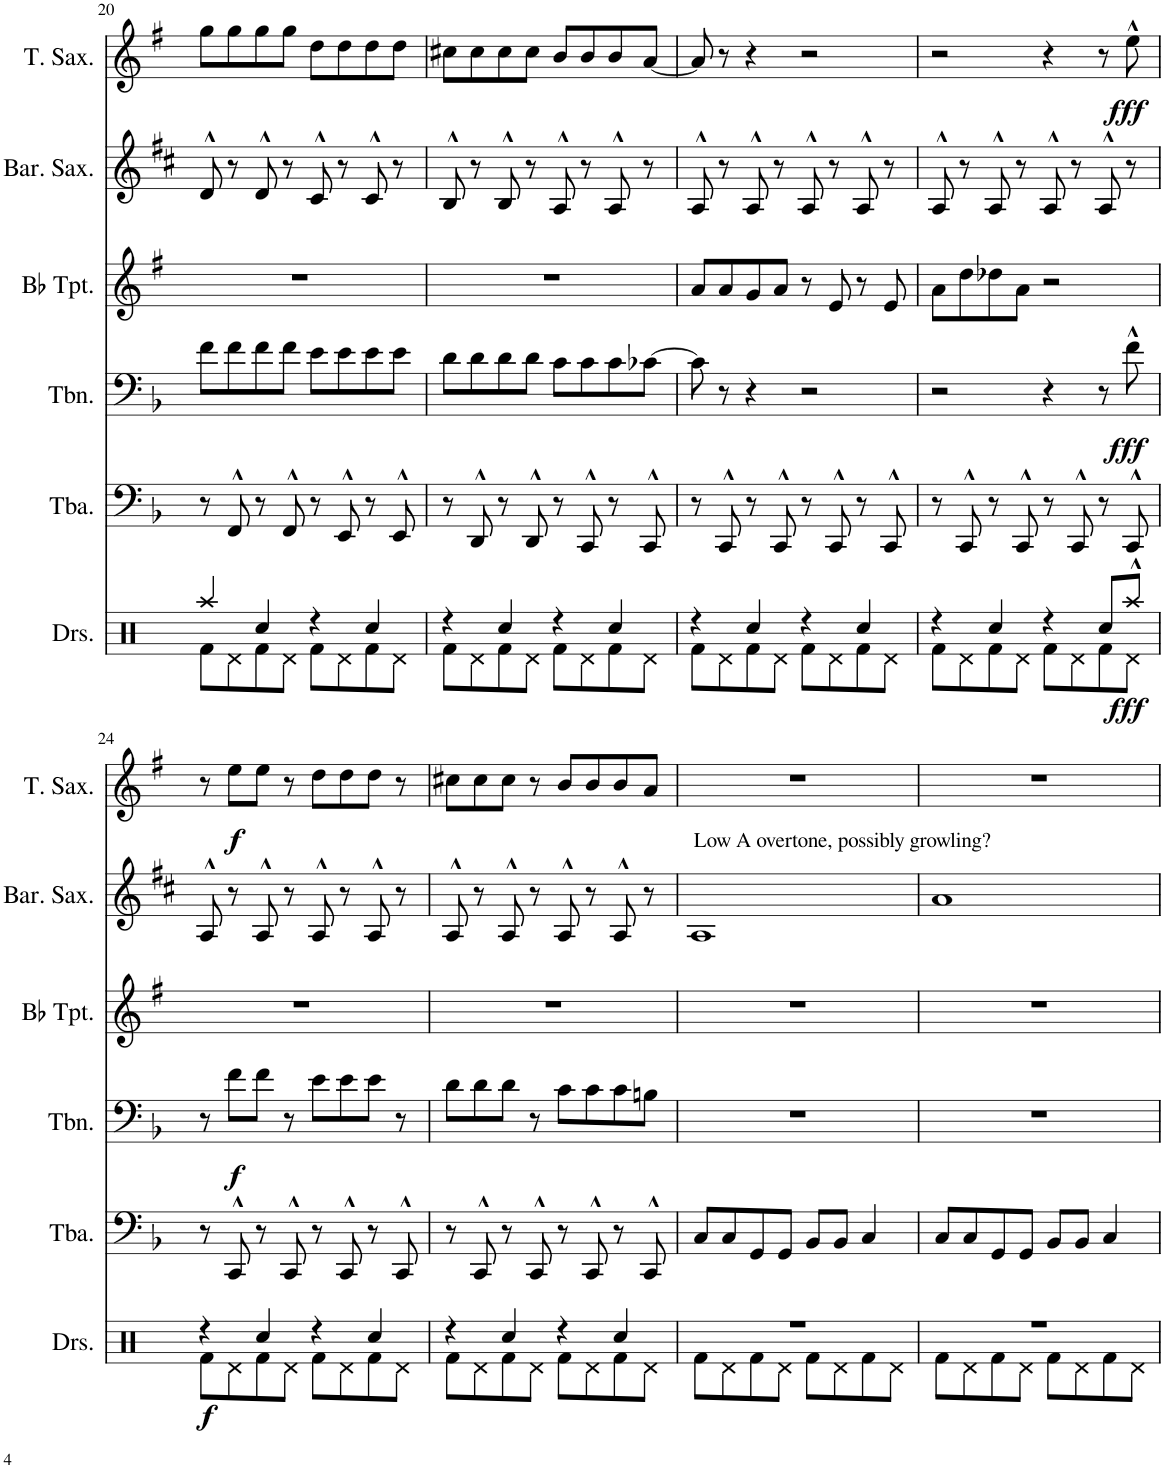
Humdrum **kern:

**kern	**dynam	**kern	**kern	**dynam	**kern	**kern	**kern	**dynam
*part6	*part6	*part5	*part4	*part4	*part3	*part2	*part1	*part1
*staff6	*staff6	*staff5	*staff4	*staff4	*staff3	*staff2	*staff1	*staff1
*I"Drumset	*	*I"Tuba	*I"Trombone	*	*I"Bb Trumpet	*I"Baritone Saxophone	*I"Tenor Saxophone	*
*I'Drs.	*	*I'Tba.	*I'Tbn.	*	*I'Bb Tpt.	*I'Bar. Sax.	*I'T. Sax.	*
!!LO:PB:g=z
*clefX	*	*clefF4	*clefF4	*	*clefG2	*clefG2	*clefG2	*
*	*	*	*	*	*Trd1c2	*Trd12c21	*Trd8c14	*
*k[]	*	*k[b-]	*k[b-]	*	*k[f#]	*k[f#c#]	*k[f#]	*
*M4/4	*	*M4/4	*M4/4	*	*M4/4	*M4/4	*M4/4	*
=20	=20	=20	=20	=20	=20	=20	=20	=20
*^	*	*	*	*	*	*	*	*
4Raa/	8Rf\L	.	8r	8f\L	.	1r	8d^^/	8gg\L	.
.	8Rd\	.	8FF^^/	8f\	.	.	8r	8gg\	.
4Rcc/	8Rf\	.	8r	8f\	.	.	8d^^/	8gg\	.
.	8Rd\J	.	8FF^^/	8f\J	.	.	8r	8gg\J	.
4r	8Rf\L	.	8r	8e\L	.	.	8c#^^/	8dd\L	.
.	8Rd\	.	8EE^^/	8e\	.	.	8r	8dd\	.
4Rcc/	8Rf\	.	8r	8e\	.	.	8c#^^/	8dd\	.
.	8Rd\J	.	8EE^^/	8e\J	.	.	8r	8dd\J	.
=21	=21	=21	=21	=21	=21	=21	=21	=21	=21
4r	8Rf\L	.	8r	8d\L	.	1r	8B^^/	8cc#X\L	.
.	8Rd\	.	8DD^^/	8d\	.	.	8r	8cc#\	.
4Rcc/	8Rf\	.	8r	8d\	.	.	8B^^/	8cc#\	.
.	8Rd\J	.	8DD^^/	8d\J	.	.	8r	8cc#\J	.
4r	8Rf\L	.	8r	8c\L	.	.	8A^^/	8b/L	.
.	8Rd\	.	8CC^^/	8c\	.	.	8r	8b/	.
4Rcc/	8Rf\	.	8r	8c\	.	.	8A^^/	8b/	.
.	8Rd\J	.	8CC^^/	[8c-X\J	.	.	8r	[8a/J	.
=22	=22	=22	=22	=22	=22	=22	=22	=22	=22
4r	8Rf\L	.	8r	8c-\]	.	8a/L	8A^^/	8a/]	.
.	8Rd\	.	8CC^^/	8r	.	8a/	8r	8r	.
4Rcc/	8Rf\	.	8r	4r	.	8g/	8A^^/	4r	.
.	8Rd\J	.	8CC^^/	.	.	8a/J	8r	.	.
4r	8Rf\L	.	8r	2r	.	8r	8A^^/	2r	.
.	8Rd\	.	8CC^^/	.	.	8e/	8r	.	.
4Rcc/	8Rf\	.	8r	.	.	8r	8A^^/	.	.
.	8Rd\J	.	8CC^^/	.	.	8e/	8r	.	.
=23	=23	=23	=23	=23	=23	=23	=23	=23	=23
4r	8Rf\L	.	8r	2r	.	8a\L	8A^^/	2r	.
.	8Rd\	.	8CC^^/	.	.	8dd\	8r	.	.
4Rcc/	8Rf\	.	8r	.	.	8dd-X\	8A^^/	.	.
.	8Rd\J	.	8CC^^/	.	.	8a\J	8r	.	.
4r	8Rf\L	.	8r	4r	.	2r	8A^^/	4r	.
.	8Rd\	.	8CC^^/	.	.	.	8r	.	.
8Rcc/L	8Rf\	.	8r	8r	.	.	8A^^/	8r	.
!	!	!LO:DY:b	!	!	!LO:DY:b	!	!	!	!LO:DY:b
8Raa^^/J	8Rd\J	fff	8CC^^/	8f^^\	fff	.	8r	8ee^^\	fff
!!LO:LB:g=z
=24	=24	=24	=24	=24	=24	=24	=24	=24	=24
!	!	!LO:DY:b	!	!	!	!	!	!	!
4r	8Rf\L	f	8r	8r	.	1r	8A^^/	8r	.
!	!	!	!	!	!LO:DY:b	!	!	!	!LO:DY:b
.	8Rd\	.	8CC^^/	8f\L	f	.	8r	8ee\L	f
4Rcc/	8Rf\	.	8r	8f\J	.	.	8A^^/	8ee\J	.
.	8Rd\J	.	8CC^^/	8r	.	.	8r	8r	.
4r	8Rf\L	.	8r	8e\L	.	.	8A^^/	8dd\L	.
.	8Rd\	.	8CC^^/	8e\	.	.	8r	8dd\	.
4Rcc/	8Rf\	.	8r	8e\J	.	.	8A^^/	8dd\J	.
.	8Rd\J	.	8CC^^/	8r	.	.	8r	8r	.
=25	=25	=25	=25	=25	=25	=25	=25	=25	=25
4r	8Rf\L	.	8r	8d\L	.	1r	8A^^/	8cc#X\L	.
.	8Rd\	.	8CC^^/	8d\	.	.	8r	8cc#\	.
4Rcc/	8Rf\	.	8r	8d\J	.	.	8A^^/	8cc#\J	.
.	8Rd\J	.	8CC^^/	8r	.	.	8r	8r	.
4r	8Rf\L	.	8r	8c\L	.	.	8A^^/	8b/L	.
.	8Rd\	.	8CC^^/	8c\	.	.	8r	8b/	.
4Rcc/	8Rf\	.	8r	8c\	.	.	8A^^/	8b/	.
.	8Rd\J	.	8CC^^/	8Bn\J	.	.	8r	8a/J	.
=26	=26	=26	=26	=26	=26	=26	=26	=26	=26
!	!	!	!	!	!	!	!LO:TX:a:t=Low A overtone, possibly growling?	!	!
1r	8Rf\L	.	8C/L	1r	.	1r	1A	1r	.
.	8Rd\	.	8C/	.	.	.	.	.	.
.	8Rf\	.	8GG/	.	.	.	.	.	.
.	8Rd\J	.	8GG/J	.	.	.	.	.	.
.	8Rf\L	.	8BB-/L	.	.	.	.	.	.
.	8Rd\	.	8BB-/J	.	.	.	.	.	.
.	8Rf\	.	4C/	.	.	.	.	.	.
.	8Rd\J	.	.	.	.	.	.	.	.
=27	=27	=27	=27	=27	=27	=27	=27	=27	=27
1r	8Rf\L	.	8C/L	1r	.	1r	1a	1r	.
.	8Rd\	.	8C/	.	.	.	.	.	.
.	8Rf\	.	8GG/	.	.	.	.	.	.
.	8Rd\J	.	8GG/J	.	.	.	.	.	.
.	8Rf\L	.	8BB-/L	.	.	.	.	.	.
.	8Rd\	.	8BB-/J	.	.	.	.	.	.
.	8Rf\	.	4C/	.	.	.	.	.	.
.	8Rd\J	.	.	.	.	.	.	.	.
*v	*v	*	*	*	*	*	*	*	*
=	=	=	=	=	=	=	=	=
*-	*-	*-	*-	*-	*-	*-	*-	*-
